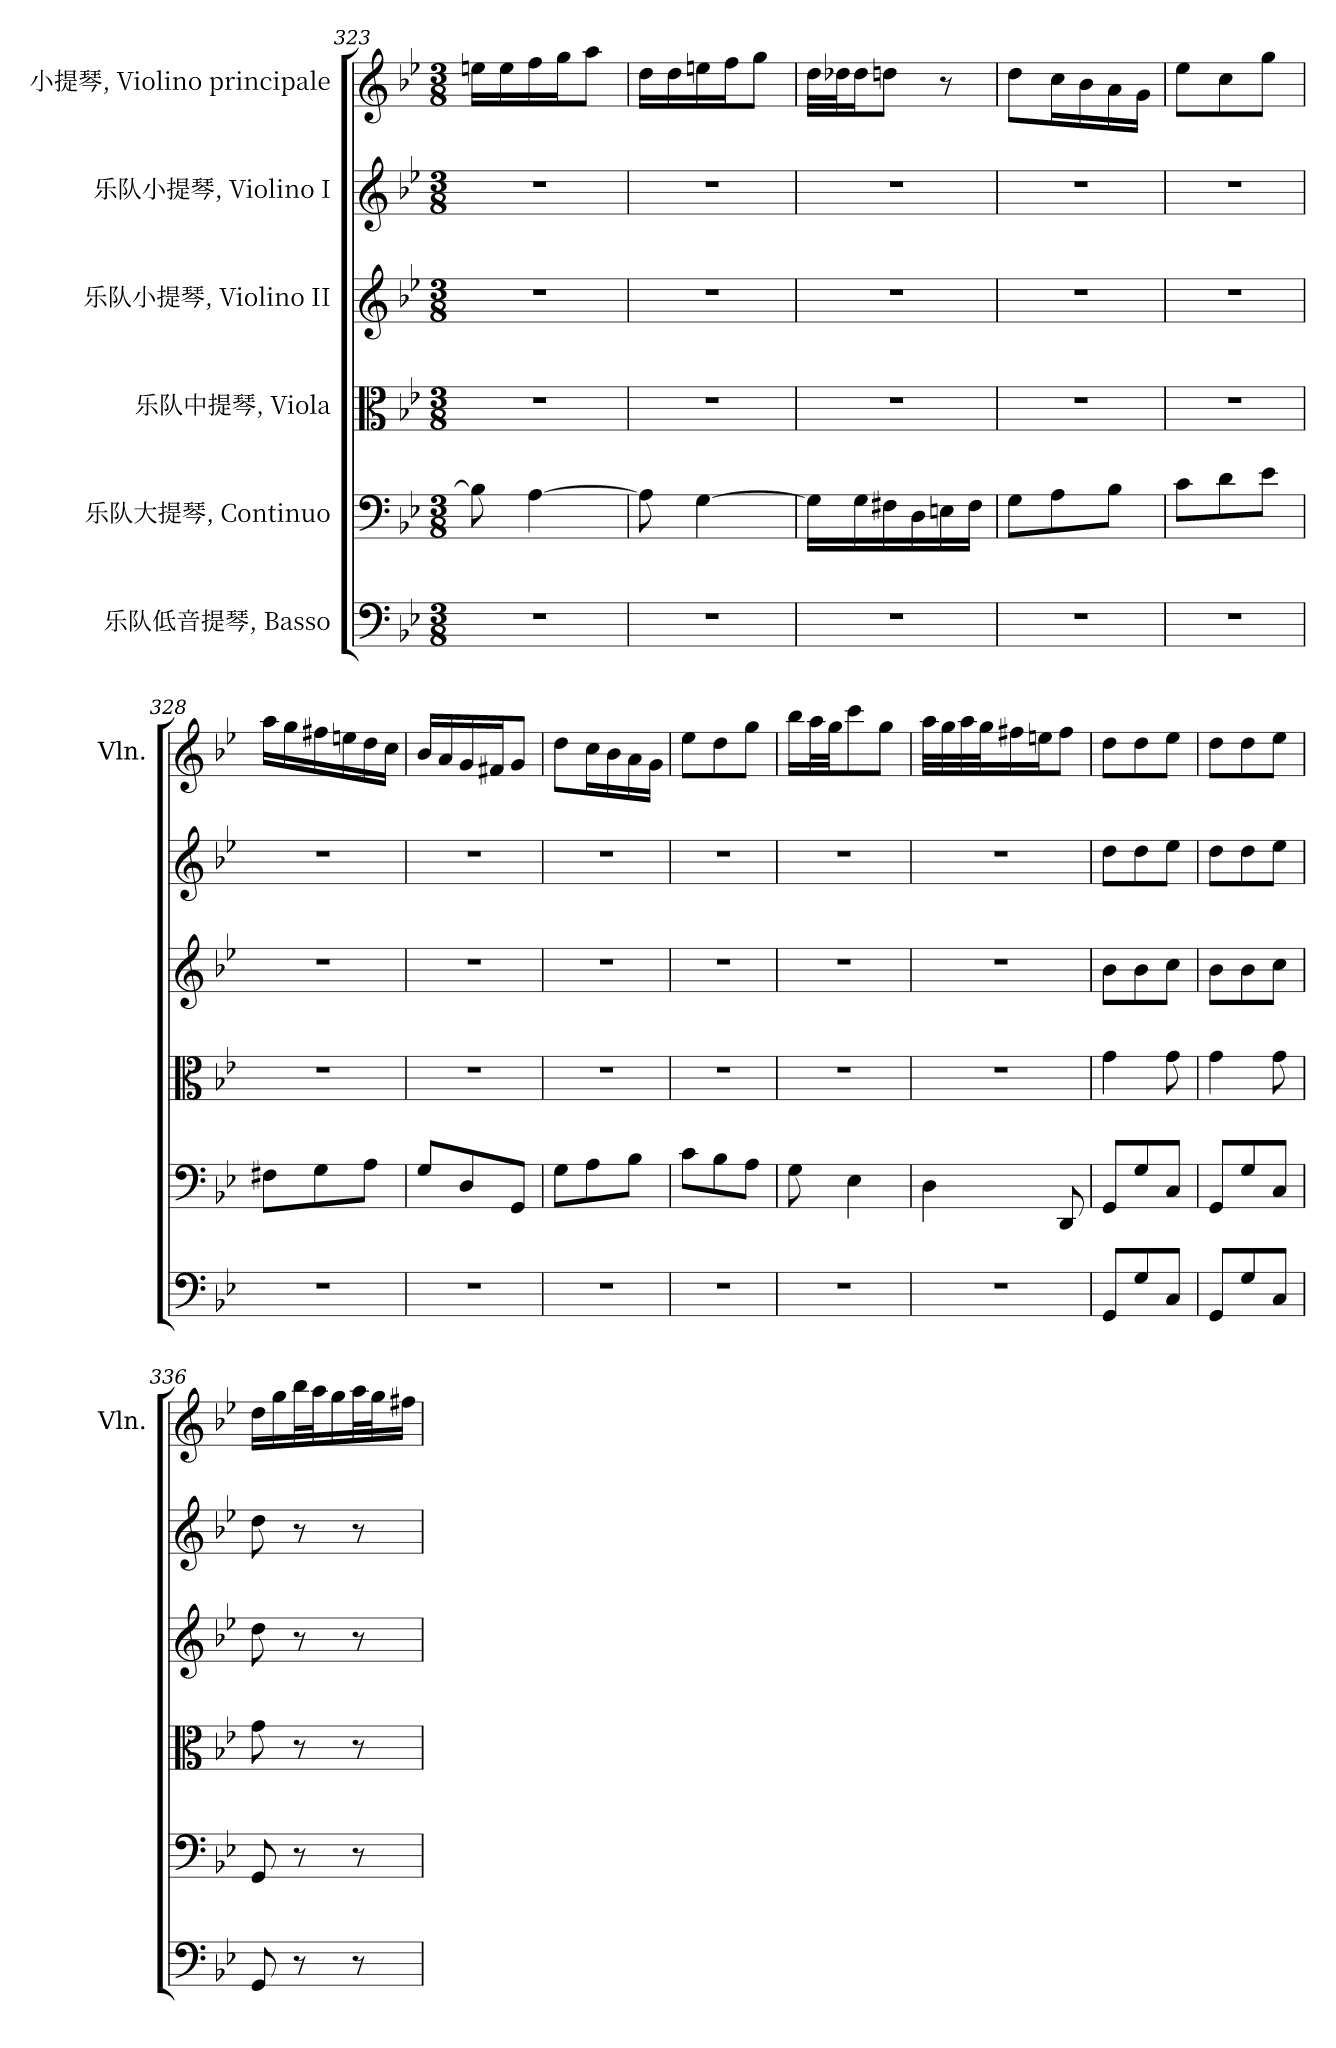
**kern	**kern	**kern	**kern	**kern	**kern
*part6	*part5	*part4	*part3	*part2	*part1
*staff6	*staff5	*staff4	*staff3	*staff2	*staff1
*I"乐队低音提琴, Basso	*I"乐队大提琴, Continuo	*I"乐队中提琴, Viola	*I"乐队小提琴, Violino II	*I"乐队小提琴, Violino I	*I"小提琴, Violino principale
*	*	*	*	*	*I'Vln.
*clefF4	*clefF4	*clefC3	*clefG2	*clefG2	*clefG2
*ITrd7c12	*	*	*	*	*
*k[b-e-]	*k[b-e-]	*k[b-e-]	*k[b-e-]	*k[b-e-]	*k[b-e-]
*M3/8	*M3/8	*M3/8	*M3/8	*M3/8	*M3/8
=323	=323	=323	=323	=323	=323
4.r	8B-\]	4.r	4.r	4.r	16een\LL
.	.	.	.	.	16ee\
.	[4A\	.	.	.	16ff\
.	.	.	.	.	16gg\J
.	.	.	.	.	8aa\J
=324	=324	=324	=324	=324	=324
4.r	8A\]	4.r	4.r	4.r	16dd\LL
.	.	.	.	.	16dd\
.	[4G\	.	.	.	16een\
.	.	.	.	.	16ff\J
.	.	.	.	.	8gg\J
!!LO:PB:g=z
=325	=325	=325	=325	=325	=325
4.r	16G\LL]	4.r	4.r	4.r	32dd\LLL
.	.	.	.	.	32dd-X\J
.	16G\	.	.	.	16dd-\J
.	16F#X\	.	.	.	8ddn\J
.	16D\	.	.	.	.
.	16En\	.	.	.	8r
.	16F#\JJ	.	.	.	.
=326	=326	=326	=326	=326	=326
4.r	8G\L	4.r	4.r	4.r	8dd\L
.	8A\	.	.	.	16cc\L
.	.	.	.	.	16b-\
.	8B-\J	.	.	.	16a\
.	.	.	.	.	16g\JJ
=327	=327	=327	=327	=327	=327
4.r	8c\L	4.r	4.r	4.r	8ee-\L
.	8d\	.	.	.	8cc\
.	8e-\J	.	.	.	8gg\J
=328	=328	=328	=328	=328	=328
4.r	8F#X\L	4.r	4.r	4.r	16aa\LL
.	.	.	.	.	16gg\
.	8G\	.	.	.	16ff#X\
.	.	.	.	.	16een\
.	8A\J	.	.	.	16dd\
.	.	.	.	.	16cc\JJ
=329	=329	=329	=329	=329	=329
4.r	8G/L	4.r	4.r	4.r	16b-/LL
.	.	.	.	.	16a/
.	8D/	.	.	.	16g/
.	.	.	.	.	16f#X/J
.	8GG/J	.	.	.	8g/J
=330	=330	=330	=330	=330	=330
4.r	8G\L	4.r	4.r	4.r	8dd\L
.	8A\	.	.	.	16cc\L
.	.	.	.	.	16b-\
.	8B-\J	.	.	.	16a\
.	.	.	.	.	16g\JJ
!!LO:LB:g=z
=331	=331	=331	=331	=331	=331
4.r	8c\L	4.r	4.r	4.r	8ee-\L
.	8B-\	.	.	.	8dd\
.	8A\J	.	.	.	8gg\J
=332	=332	=332	=332	=332	=332
4.r	8G\	4.r	4.r	4.r	16bb-\LL
.	.	.	.	.	32aa\L
.	.	.	.	.	32gg\JJ
.	4E-\	.	.	.	8ccc\
.	.	.	.	.	8gg\J
=333	=333	=333	=333	=333	=333
4.r	4D\	4.r	4.r	4.r	32aa\LLL
.	.	.	.	.	32gg\
.	.	.	.	.	32aa\
.	.	.	.	.	32gg\J
.	.	.	.	.	16ff#X\
.	.	.	.	.	16een\J
.	8DD/	.	.	.	8ff#\J
=334	=334	=334	=334	=334	=334
8GGG/L	8GG/L	4g\	8b-\L	8dd\L	8dd\L
8GG/	8G/	.	8b-\	8dd\	8dd\
8CC/J	8C/J	8g\	8cc\J	8ee-\J	8ee-\J
=335	=335	=335	=335	=335	=335
8GGG/L	8GG/L	4g\	8b-\L	8dd\L	8dd\L
8GG/	8G/	.	8b-\	8dd\	8dd\
8CC/J	8C/J	8g\	8cc\J	8ee-\J	8ee-\J
=336	=336	=336	=336	=336	=336
8GGG/	8GG/	8g\	8dd\	8dd\	16dd\LL
.	.	.	.	.	16gg\
8r	8r	8r	8r	8r	32bb-\L
.	.	.	.	.	32aa\J
.	.	.	.	.	16gg\
8r	8r	8r	8r	8r	32aa\L
.	.	.	.	.	32gg\J
.	.	.	.	.	16ff#X\JJ
=	=	=	=	=	=
*-	*-	*-	*-	*-	*-
